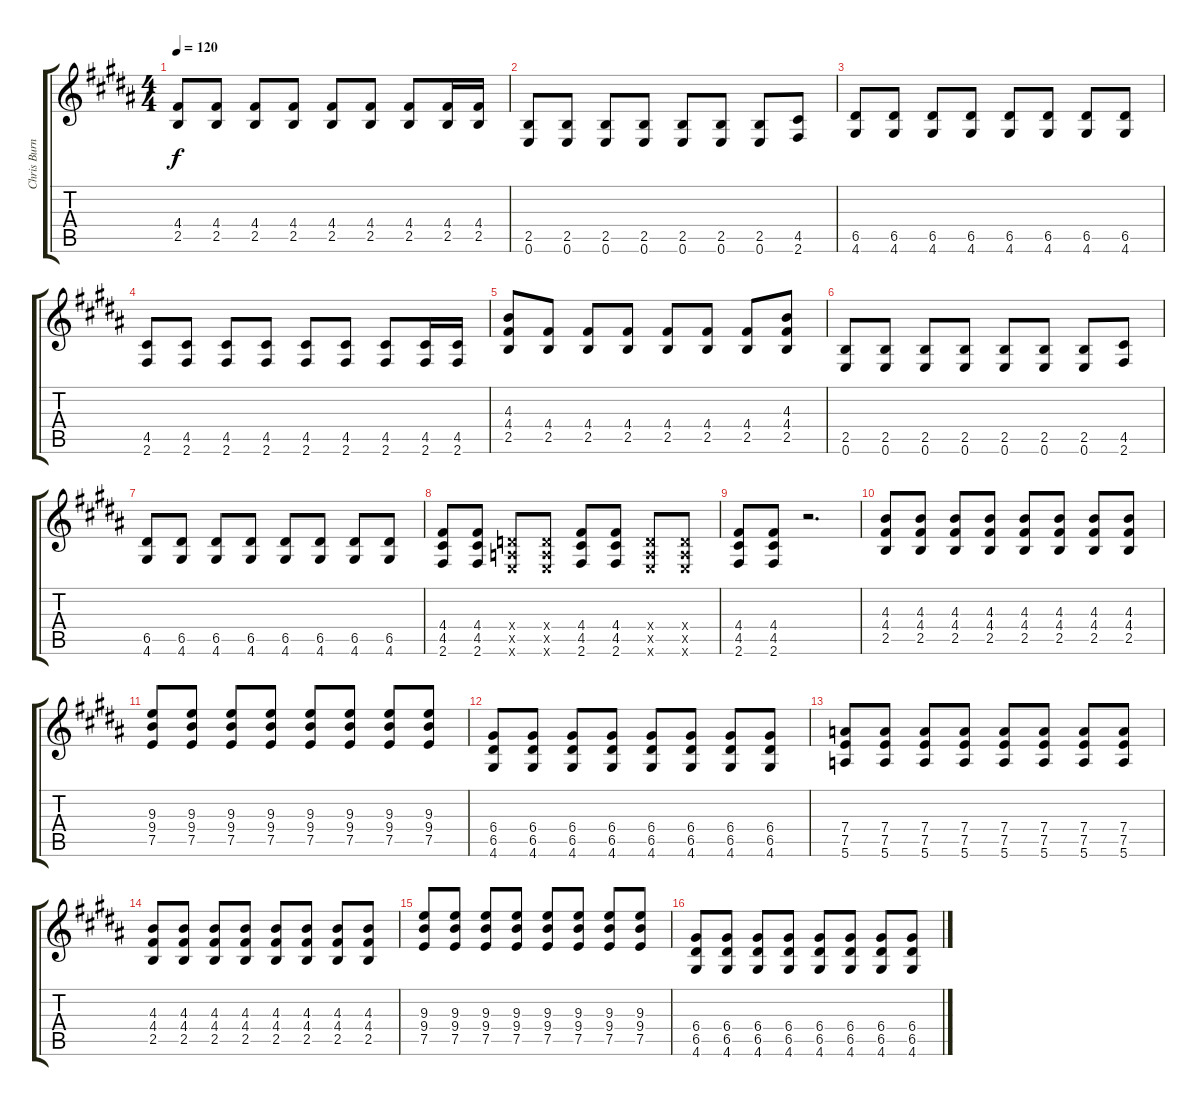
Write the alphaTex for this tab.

\track ("Chris Burney - Guitar 2" "Chris Burn") {instrument distortionguitar}
\staff {score tabs}
\tuning (E4 B3 G3 D3 A2 E2) {hide}
\ts (4 4)
\tempo 120
\clef g2
\ks b
(4.4 2.5).8{dy f} (4.4 2.5).8 (4.4 2.5).8 (4.4 2.5).8 (4.4 2.5).8 (4.4 2.5).8 (4.4 2.5).8 (4.4 2.5).16 (4.4 2.5).16 |
(2.5 0.6).8 (2.5 0.6).8 (2.5 0.6).8 (2.5 0.6).8 (2.5 0.6).8 (2.5 0.6).8 (2.5 0.6).8 (4.5 2.6).8 |
(6.5 4.6).8 (6.5 4.6).8 (6.5 4.6).8 (6.5 4.6).8 (6.5 4.6).8 (6.5 4.6).8 (6.5 4.6).8 (6.5 4.6).8 |
(4.5 2.6).8 (4.5 2.6).8 (4.5 2.6).8 (4.5 2.6).8 (4.5 2.6).8 (4.5 2.6).8 (4.5 2.6).8 (4.5 2.6).16 (4.5 2.6).16 |
(4.3 4.4 2.5).8 (4.4 2.5).8 (4.4 2.5).8 (4.4 2.5).8 (4.4 2.5).8 (4.4 2.5).8 (4.4 2.5).8 (4.3 4.4 2.5).8 |
(2.5 0.6).8 (2.5 0.6).8 (2.5 0.6).8 (2.5 0.6).8 (2.5 0.6).8 (2.5 0.6).8 (2.5 0.6).8 (4.5 2.6).8 |
(6.5 4.6).8 (6.5 4.6).8 (6.5 4.6).8 (6.5 4.6).8 (6.5 4.6).8 (6.5 4.6).8 (6.5 4.6).8 (6.5 4.6).8 |
(4.4 4.5 2.6).8 (4.4 4.5 2.6).8 (0.4{x} 0.5{x} 0.6{x}).8 (0.4{x} 0.5{x} 0.6{x}).8 (4.4 4.5 2.6).8 (4.4 4.5 2.6).8 (0.4{x} 0.5{x} 0.6{x}).8 (0.4{x} 0.5{x} 0.6{x}).8 |
(4.4 4.5 2.6).8 (4.4 4.5 2.6).8 r.2{d} |
(4.3 4.4 2.5).8{volume 16} (4.3 4.4 2.5).8 (4.3 4.4 2.5).8 (4.3 4.4 2.5).8 (4.3 4.4 2.5).8 (4.3 4.4 2.5).8 (4.3 4.4 2.5).8 (4.3 4.4 2.5).8 |
(9.3 9.4 7.5).8 (9.3 9.4 7.5).8 (9.3 9.4 7.5).8 (9.3 9.4 7.5).8 (9.3 9.4 7.5).8 (9.3 9.4 7.5).8 (9.3 9.4 7.5).8 (9.3 9.4 7.5).8 |
(6.4 6.5 4.6).8 (6.4 6.5 4.6).8 (6.4 6.5 4.6).8 (6.4 6.5 4.6).8 (6.4 6.5 4.6).8 (6.4 6.5 4.6).8 (6.4 6.5 4.6).8 (6.4 6.5 4.6).8 |
(7.4 7.5 5.6).8 (7.4 7.5 5.6).8 (7.4 7.5 5.6).8 (7.4 7.5 5.6).8 (7.4 7.5 5.6).8 (7.4 7.5 5.6).8 (7.4 7.5 5.6).8 (7.4 7.5 5.6).8 |
(4.3 4.4 2.5).8 (4.3 4.4 2.5).8 (4.3 4.4 2.5).8 (4.3 4.4 2.5).8 (4.3 4.4 2.5).8 (4.3 4.4 2.5).8 (4.3 4.4 2.5).8 (4.3 4.4 2.5).8 |
(9.3 9.4 7.5).8 (9.3 9.4 7.5).8 (9.3 9.4 7.5).8 (9.3 9.4 7.5).8 (9.3 9.4 7.5).8 (9.3 9.4 7.5).8 (9.3 9.4 7.5).8 (9.3 9.4 7.5).8 |
(6.4 6.5 4.6).8 (6.4 6.5 4.6).8 (6.4 6.5 4.6).8 (6.4 6.5 4.6).8 (6.4 6.5 4.6).8 (6.4 6.5 4.6).8 (6.4 6.5 4.6).8 (6.4 6.5 4.6).8
